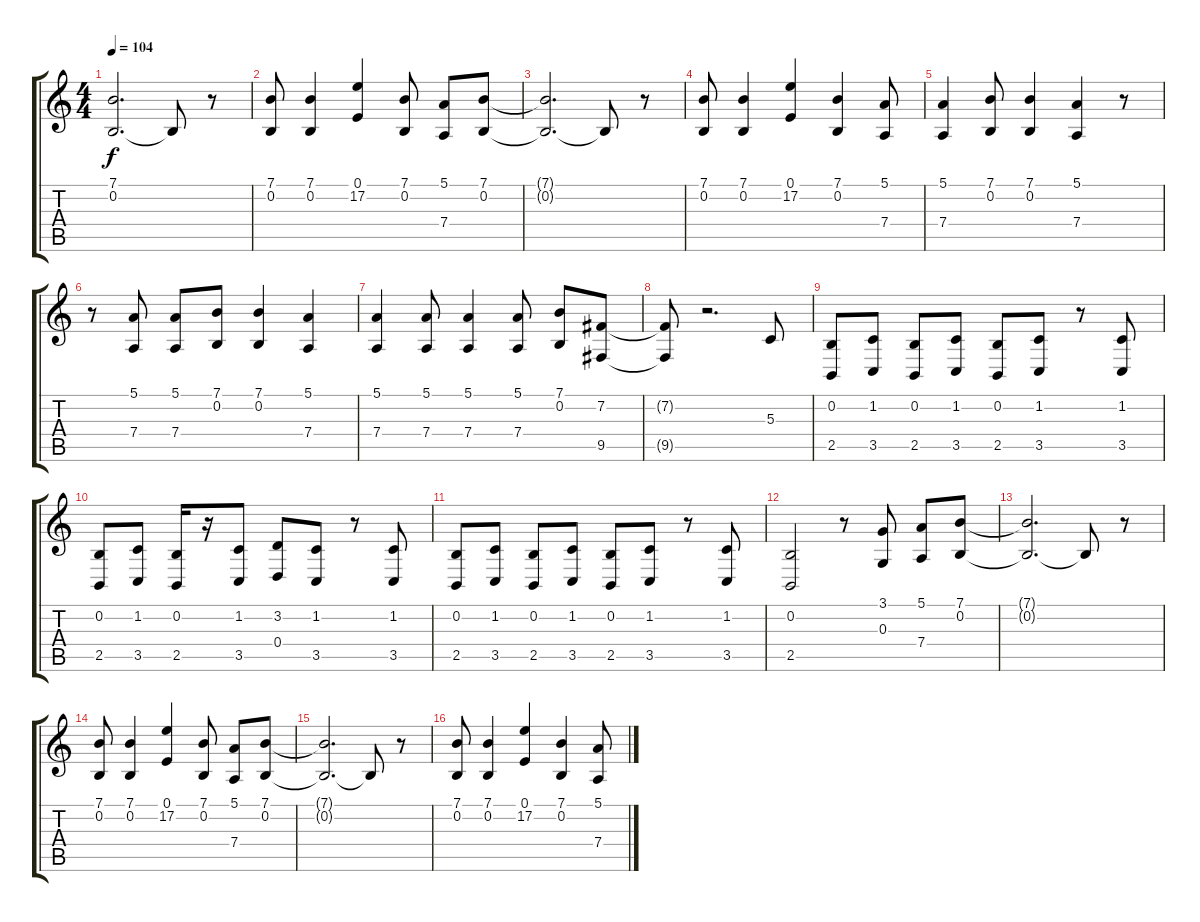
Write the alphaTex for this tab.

\track "" {instrument ocarina}
\staff {score tabs}
\tuning (E4 B3 G3 D3 A2 E2) {hide}
\ts (4 4)
\tempo 104
\clef g2
\ks c
(7.1{t} 0.2{t}).2{d dy f} 0.2{t}.8 r.8 |
(7.1 0.2).8 (7.1 0.2).4 (0.1 17.2).4 (7.1 0.2).8 (5.1 7.4).8 (7.1 0.2).8 |
(7.1{t} 0.2{t}).2{d} 0.2{t}.8 r.8 |
(7.1 0.2).8 (7.1 0.2).4 (0.1 17.2).4 (7.1 0.2).4 (5.1 7.4).8 |
(5.1 7.4).4 (7.1 0.2).8 (7.1 0.2).4 (5.1 7.4).4 r.8 |
r.8 (5.1 7.4).8 (5.1 7.4).8 (7.1 0.2).8 (7.1 0.2).4 (5.1 7.4).4 |
(5.1 7.4).4 (5.1 7.4).8 (5.1 7.4).4 (5.1 7.4).8 (7.1 0.2).8 (7.2 9.5).8 |
(7.2{t} 9.5{t}).8 r.2{d} 5.3.8 |
(0.2 2.5).8 (1.2 3.5).8 (0.2 2.5).8 (1.2 3.5).8 (0.2 2.5).8 (1.2 3.5).8 r.8 (1.2 3.5).8 |
(0.2 2.5).8 (1.2 3.5).8 (0.2 2.5).16 r.16 (1.2 3.5).8 (3.2 0.4).8 (1.2 3.5).8 r.8 (1.2 3.5).8 |
(0.2 2.5).8 (1.2 3.5).8 (0.2 2.5).8 (1.2 3.5).8 (0.2 2.5).8 (1.2 3.5).8 r.8 (1.2 3.5).8 |
(0.2 2.5).2 r.8 (3.1 0.3).8 (5.1 7.4).8 (7.1 0.2).8 |
(7.1{t} 0.2{t}).2{d} 0.2{t}.8 r.8 |
(7.1 0.2).8 (7.1 0.2).4 (0.1 17.2).4 (7.1 0.2).8 (5.1 7.4).8 (7.1 0.2).8 |
(7.1{t} 0.2{t}).2{d} 0.2{t}.8 r.8 |
(7.1 0.2).8 (7.1 0.2).4 (0.1 17.2).4 (7.1 0.2).4 (5.1 7.4).8
